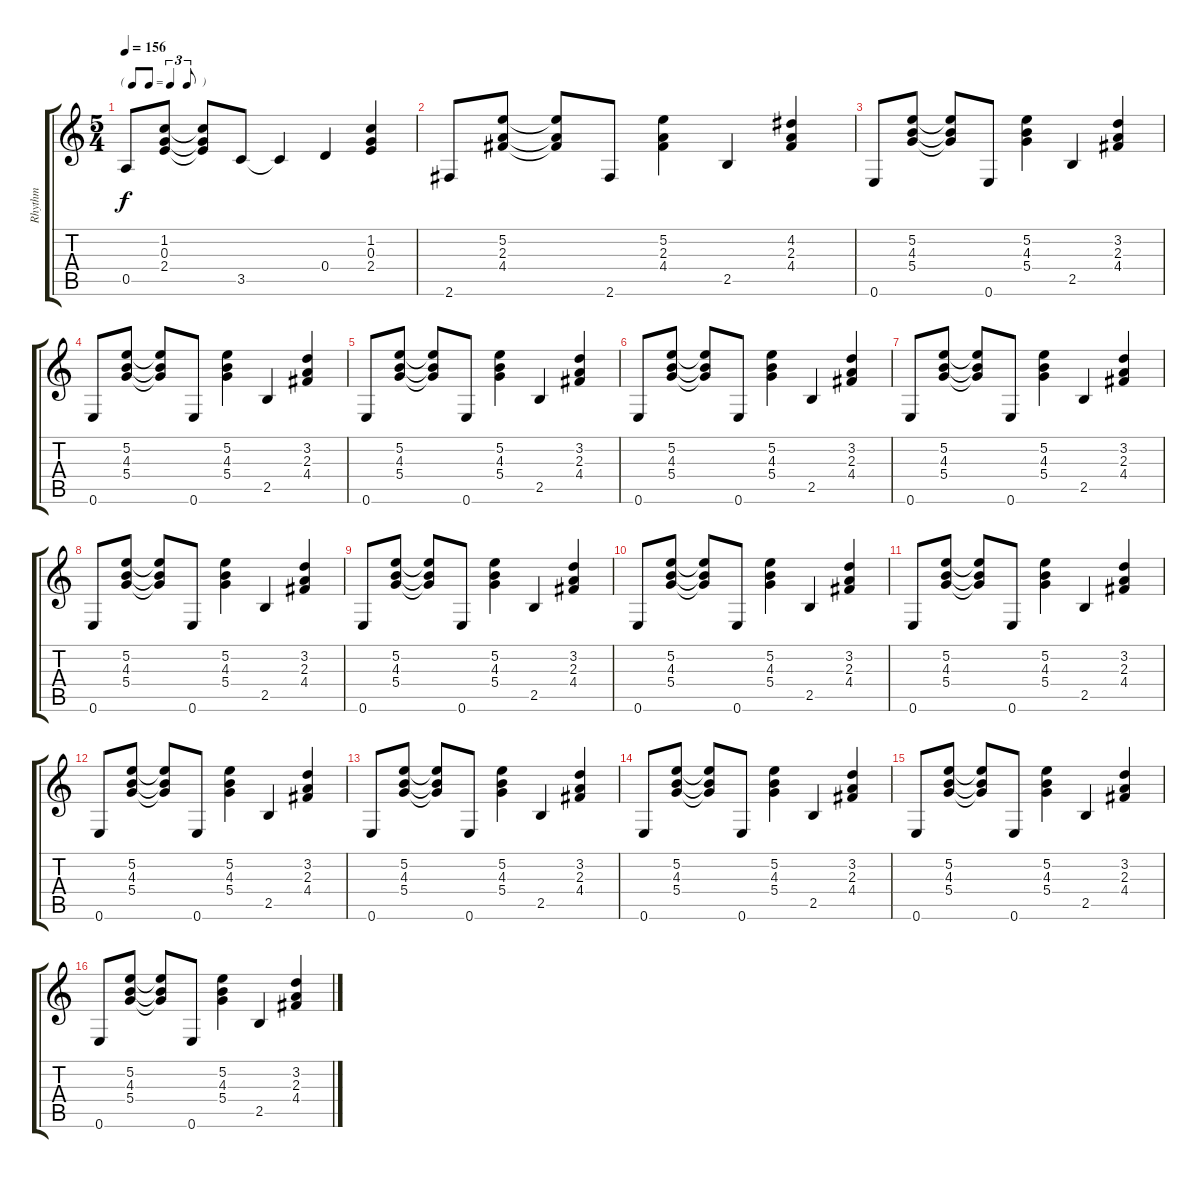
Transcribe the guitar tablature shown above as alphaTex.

\track ("Rhythm" "Rhythm") {instrument acousticguitarsteel}
\staff {score tabs}
\tuning (E4 B3 G3 D3 A2 E2) {hide}
\ts (5 4)
\tf triplet8th
\tempo 156
\clef g2
\ks c
0.5.8{dy f} (1.2 0.3 2.4).8 (1.2{t} 0.3{t} 2.4{t}).8 3.5.8 3.5{t}.4 0.4.4 (1.2 0.3 2.4).4 |
2.6.8 (5.2 2.3 4.4).8 (5.2{t} 2.3{t} 4.4{t}).8 2.6.8 (5.2 2.3 4.4).4 2.5.4 (4.2 2.3 4.4).4 |
0.6.8 (5.2 4.3 5.4).8 (5.2{t} 4.3{t} 5.4{t}).8 0.6.8 (5.2 4.3 5.4).4 2.5.4 (3.2 2.3 4.4).4 |
0.6.8 (5.2 4.3 5.4).8 (5.2{t} 4.3{t} 5.4{t}).8 0.6.8 (5.2 4.3 5.4).4 2.5.4 (3.2 2.3 4.4).4 |
0.6.8 (5.2 4.3 5.4).8 (5.2{t} 4.3{t} 5.4{t}).8 0.6.8 (5.2 4.3 5.4).4 2.5.4 (3.2 2.3 4.4).4 |
0.6.8 (5.2 4.3 5.4).8 (5.2{t} 4.3{t} 5.4{t}).8 0.6.8 (5.2 4.3 5.4).4 2.5.4 (3.2 2.3 4.4).4 |
0.6.8 (5.2 4.3 5.4).8 (5.2{t} 4.3{t} 5.4{t}).8 0.6.8 (5.2 4.3 5.4).4 2.5.4 (3.2 2.3 4.4).4 |
0.6.8 (5.2 4.3 5.4).8 (5.2{t} 4.3{t} 5.4{t}).8 0.6.8 (5.2 4.3 5.4).4 2.5.4 (3.2 2.3 4.4).4 |
0.6.8 (5.2 4.3 5.4).8 (5.2{t} 4.3{t} 5.4{t}).8 0.6.8 (5.2 4.3 5.4).4 2.5.4 (3.2 2.3 4.4).4 |
0.6.8 (5.2 4.3 5.4).8 (5.2{t} 4.3{t} 5.4{t}).8 0.6.8 (5.2 4.3 5.4).4 2.5.4 (3.2 2.3 4.4).4 |
0.6.8 (5.2 4.3 5.4).8 (5.2{t} 4.3{t} 5.4{t}).8 0.6.8 (5.2 4.3 5.4).4 2.5.4 (3.2 2.3 4.4).4 |
0.6.8 (5.2 4.3 5.4).8 (5.2{t} 4.3{t} 5.4{t}).8 0.6.8 (5.2 4.3 5.4).4 2.5.4 (3.2 2.3 4.4).4 |
0.6.8 (5.2 4.3 5.4).8 (5.2{t} 4.3{t} 5.4{t}).8 0.6.8 (5.2 4.3 5.4).4 2.5.4 (3.2 2.3 4.4).4 |
0.6.8 (5.2 4.3 5.4).8 (5.2{t} 4.3{t} 5.4{t}).8 0.6.8 (5.2 4.3 5.4).4 2.5.4 (3.2 2.3 4.4).4 |
0.6.8 (5.2 4.3 5.4).8 (5.2{t} 4.3{t} 5.4{t}).8 0.6.8 (5.2 4.3 5.4).4 2.5.4 (3.2 2.3 4.4).4 |
0.6.8 (5.2 4.3 5.4).8 (5.2{t} 4.3{t} 5.4{t}).8 0.6.8 (5.2 4.3 5.4).4 2.5.4 (3.2 2.3 4.4).4
